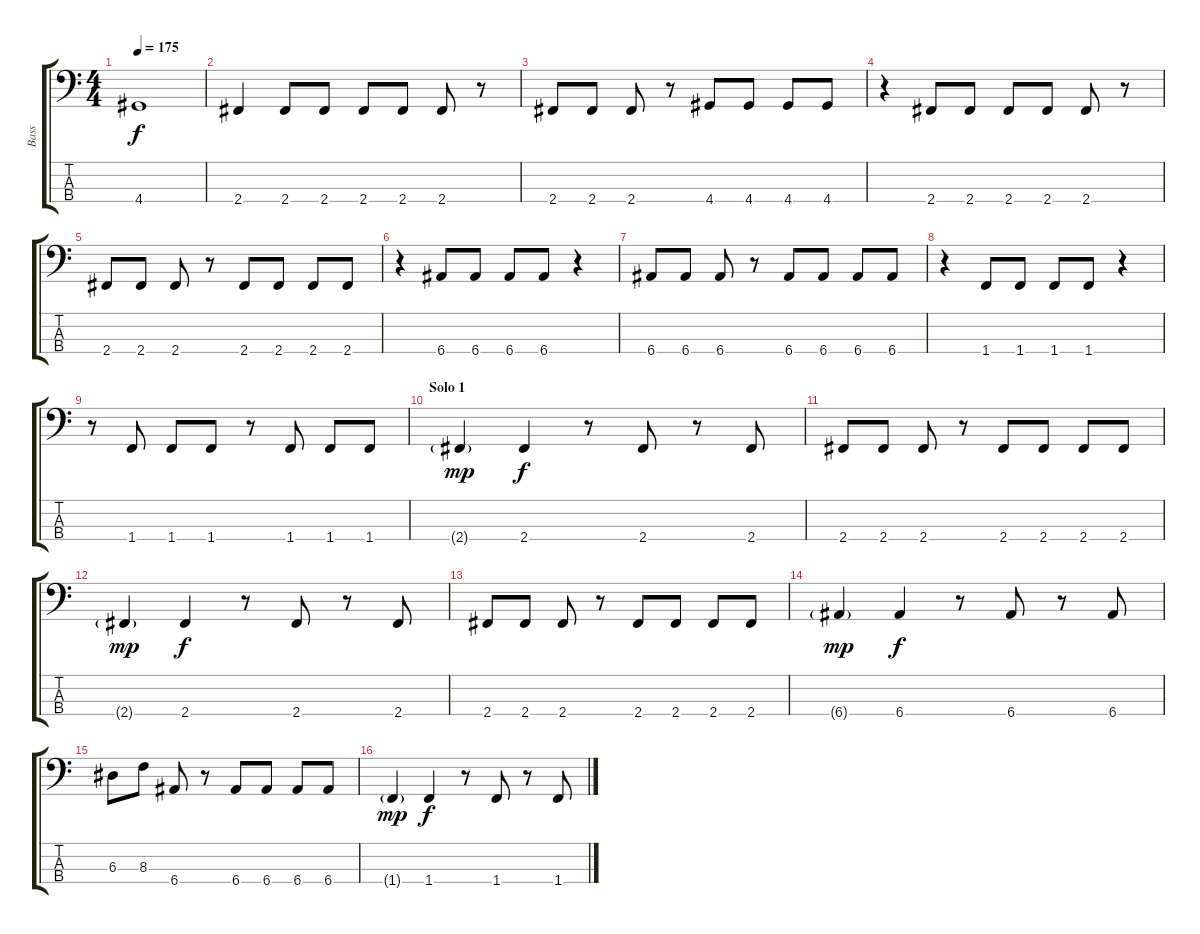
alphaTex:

\track ("Bass" "Bass") {instrument electricbassfinger}
\staff {score tabs}
\tuning (G2 D2 A1 E1) {hide}
\ts (4 4)
\tempo 175
\clef f4
\ks c
4.4.1{dy f} |
2.4.4 2.4.8 2.4.8 2.4.8 2.4.8 2.4.8 r.8 |
2.4.8 2.4.8 2.4.8 r.8 4.4.8 4.4.8 4.4.8 4.4.8 |
r.4 2.4.8 2.4.8 2.4.8 2.4.8 2.4.8 r.8 |
2.4.8 2.4.8 2.4.8 r.8 2.4.8 2.4.8 2.4.8 2.4.8 |
r.4 6.4.8 6.4.8 6.4.8 6.4.8 r.4 |
6.4.8 6.4.8 6.4.8 r.8 6.4.8 6.4.8 6.4.8 6.4.8 |
r.4 1.4.8 1.4.8 1.4.8 1.4.8 r.4 |
r.8 1.4.8 1.4.8 1.4.8 r.8 1.4.8 1.4.8 1.4.8 |
\section ("" "Solo 1")
2.4{g}.4{dy mp} 2.4.4{dy f} r.8 2.4.8 r.8 2.4.8 |
2.4.8 2.4.8 2.4.8 r.8 2.4.8 2.4.8 2.4.8 2.4.8 |
2.4{g}.4{dy mp} 2.4.4{dy f} r.8 2.4.8 r.8 2.4.8 |
2.4.8 2.4.8 2.4.8 r.8 2.4.8 2.4.8 2.4.8 2.4.8 |
6.4{g}.4{dy mp} 6.4.4{dy f} r.8 6.4.8 r.8 6.4.8 |
6.3.8 8.3.8 6.4.8 r.8 6.4.8 6.4.8 6.4.8 6.4.8 |
1.4{g}.4{dy mp} 1.4.4{dy f} r.8 1.4.8 r.8 1.4.8
